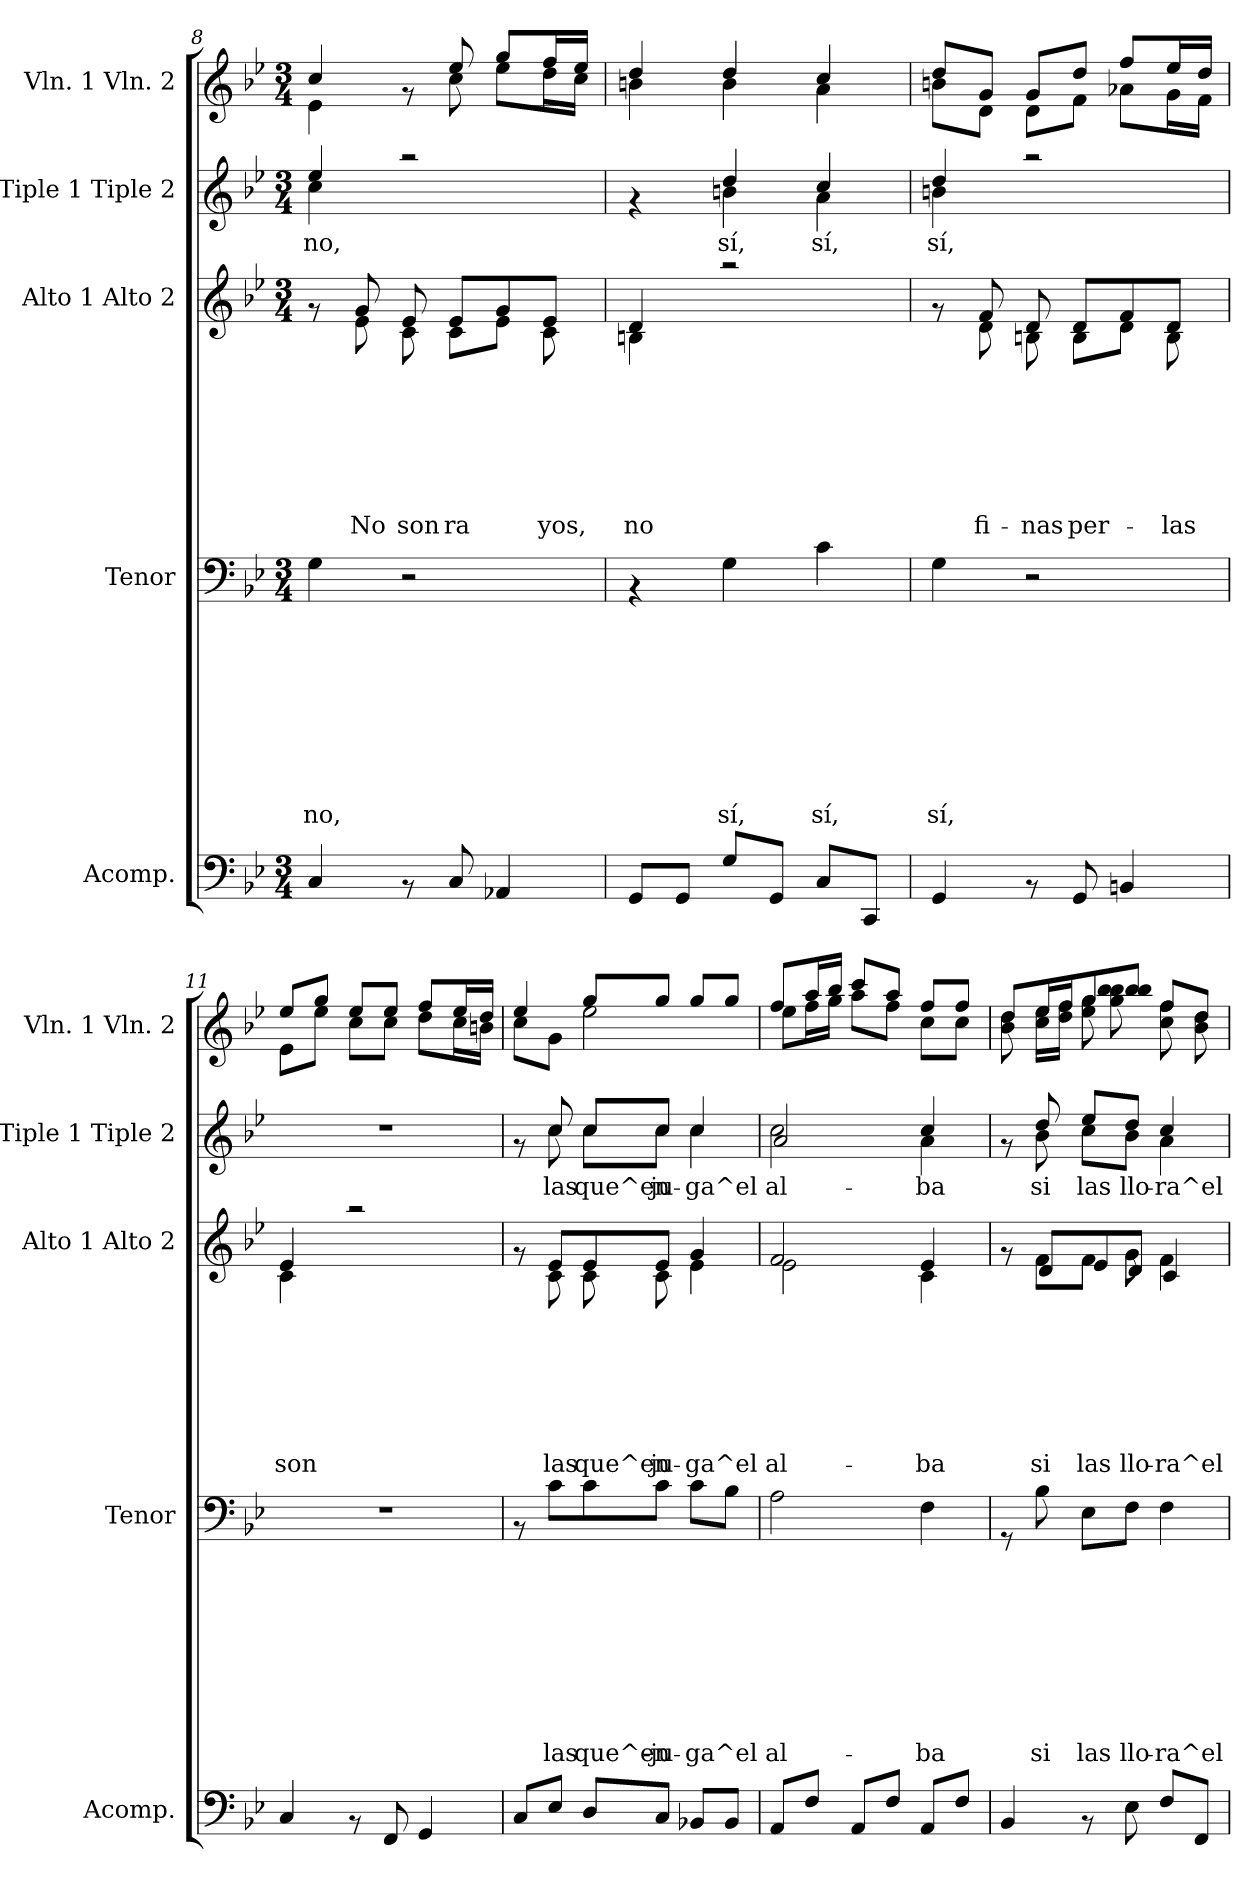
**kern	**kern	**text	**text	**text	**text	**text	**text	**text	**text	**text	**kern	**text	**text	**text	**text	**text	**text	**text	**kern	**text	**kern
*part5	*part4	*part4	*part4	*part4	*part4	*part4	*part4	*part4	*part4	*part4	*part3	*part3	*part3	*part3	*part3	*part3	*part3	*part3	*part2	*part2	*part1
*staff5	*staff4	*staff4	*staff4	*staff4	*staff4	*staff4	*staff4	*staff4	*staff4	*staff4	*staff3	*staff3	*staff3	*staff3	*staff3	*staff3	*staff3	*staff3	*staff2	*staff2	*staff1
*I"Acomp.	*I"Tenor	*	*	*	*	*	*	*	*	*	*I"Alto 1 Alto 2	*	*	*	*	*	*	*	*I"Tiple 1 Tiple 2	*	*I"Vln. 1 Vln. 2
*I'Acomp.	*I'Tenor	*	*	*	*	*	*	*	*	*	*I'Alto 1 Alto 2	*	*	*	*	*	*	*	*I'Tiple 1 Tiple 2	*	*I'Vln. 1 Vln. 2
*clefF4	*clefF4	*	*	*	*	*	*	*	*	*	*clefG2	*	*	*	*	*	*	*	*clefG2	*	*clefG2
*k[b-e-]	*k[b-e-]	*	*	*	*	*	*	*	*	*	*k[b-e-]	*	*	*	*	*	*	*	*k[b-e-]	*	*k[b-e-]
*B-:	*B-:	*	*	*	*	*	*	*	*	*	*B-:	*	*	*	*	*	*	*	*B-:	*	*B-:
*M3/4	*M3/4	*	*	*	*	*	*	*	*	*	*M3/4	*	*	*	*	*	*	*	*M3/4	*	*M3/4
=8	=8	=8	=8	=8	=8	=8	=8	=8	=8	=8	=8	=8	=8	=8	=8	=8	=8	=8	=8	=8	=8
!	!	!	!	!	!	!	!	!	!	!LO:LY:b	!	!	!	!	!	!	!	!	!	!LO:LY:b	!
*	*	*	*	*	*	*	*	*	*	*	*^	*	*	*	*	*	*	*	*^	*	*^
4C/	4G\	.	.	.	.	.	.	.	.	no,	8rf	8ryy	.	.	.	.	.	.	.	4ee-/	4cc\	no,	4cc/	4e-\
!	!	!	!	!	!	!	!	!	!	!	!	!	!	!	!	!	!	!	!LO:LY:b	!	!	!	!	!
.	.	.	.	.	.	.	.	.	.	.	8g/	8e-\	.	.	.	.	.	.	No	.	.	.	.	.
!	!	!	!	!	!	!	!	!	!	!	!	!	!	!	!	!	!	!	!LO:LY:b	!	!	!	!	!
8rAA	2r	.	.	.	.	.	.	.	.	.	8e-/	8c\	.	.	.	.	.	.	son	2raa	2ryy	.	8rf	8ryy
!	!	!	!	!	!	!	!	!	!	!	!	!	!	!	!	!	!	!	!LO:LY:b	!	!	!	!	!
8C/	.	.	.	.	.	.	.	.	.	.	8e-/L	8c\L	.	.	.	.	.	.	ra	.	.	.	8ee-/	8cc\
4AA-X/	.	.	.	.	.	.	.	.	.	.	8g/	8e-\J	.	.	.	.	.	.	.	.	.	.	8gg/L	8ee-\L
!	!	!	!	!	!	!	!	!	!	!	!	!	!	!	!	!	!	!	!LO:LY:b	!	!	!	!	!
.	.	.	.	.	.	.	.	.	.	.	8e-/J	8c\	.	.	.	.	.	.	yos,	.	.	.	16ff/L	16dd\L
.	.	.	.	.	.	.	.	.	.	.	.	.	.	.	.	.	.	.	.	.	.	.	16ee-/JJ	16cc\JJ
!!LO:PB:g=z	!!
=9	=9	=9	=9	=9	=9	=9	=9	=9	=9	=9	=9	=9	=9	=9	=9	=9	=9	=9	=9	=9	=9	=9	=9	=9
!	!	!	!	!	!	!	!	!	!	!	!	!	!	!	!	!	!	!	!LO:LY:b	!	!	!	!	!
8GG/L	4rAA	.	.	.	.	.	.	.	.	.	4d/	4Bn\	.	.	.	.	.	.	no	4rf	4ryy	.	4dd/	4bn\
8GG/J	.	.	.	.	.	.	.	.	.	.	.	.	.	.	.	.	.	.	.	.	.	.	.	.
!	!	!	!	!	!	!	!	!	!	!LO:LY:b	!	!	!	!	!	!	!	!	!	!	!	!LO:LY:b	!	!
8G/L	4G\	.	.	.	.	.	.	.	.	sí,	2raa	2ryy	.	.	.	.	.	.	.	4dd/	4bn\	sí,	4dd/	4b\
8GG/J	.	.	.	.	.	.	.	.	.	.	.	.	.	.	.	.	.	.	.	.	.	.	.	.
!	!	!	!	!	!	!	!	!	!	!LO:LY:b	!	!	!	!	!	!	!	!	!	!	!	!LO:LY:b	!	!
8C/L	4c\	.	.	.	.	.	.	.	.	sí,	.	.	.	.	.	.	.	.	.	4cc/	4a\	sí,	4cc/	4a\
8CC/J	.	.	.	.	.	.	.	.	.	.	.	.	.	.	.	.	.	.	.	.	.	.	.	.
=10	=10	=10	=10	=10	=10	=10	=10	=10	=10	=10	=10	=10	=10	=10	=10	=10	=10	=10	=10	=10	=10	=10	=10	=10
!	!	!	!	!	!	!	!	!	!	!LO:LY:b	!	!	!	!	!	!	!	!	!	!	!	!LO:LY:b	!	!
4GG/	4G\	.	.	.	.	.	.	.	.	sí,	8rf	8ryy	.	.	.	.	.	.	.	4dd/	4bn\	sí,	8dd/L	8bn\L
!	!	!	!	!	!	!	!	!	!	!	!	!	!	!	!	!	!	!	!LO:LY:b	!	!	!	!	!
.	.	.	.	.	.	.	.	.	.	.	8f/	8d\	.	.	.	.	.	.	fi-	.	.	.	8g/J	8d\J
!	!	!	!	!	!	!	!	!	!	!	!	!	!	!	!	!	!	!	!LO:LY:b	!	!	!	!	!
8rAA	2r	.	.	.	.	.	.	.	.	.	8d/	8Bn\	.	.	.	.	.	.	-nas	2raa	2ryy	.	8g/L	8d\L
!	!	!	!	!	!	!	!	!	!	!	!	!	!	!	!	!	!	!	!LO:LY:b	!	!	!	!	!
8GG/	.	.	.	.	.	.	.	.	.	.	8d/L	8B\L	.	.	.	.	.	.	per-	.	.	.	8dd/J	8f\J
4BBn/	.	.	.	.	.	.	.	.	.	.	8f/	8d\J	.	.	.	.	.	.	.	.	.	.	8ff/L	8a-X\L
!	!	!	!	!	!	!	!	!	!	!	!	!	!	!	!	!	!	!	!LO:LY:b	!	!	!	!	!
.	.	.	.	.	.	.	.	.	.	.	8d/J	8B\	.	.	.	.	.	.	-las	.	.	.	16ee-/L	16g\L
.	.	.	.	.	.	.	.	.	.	.	.	.	.	.	.	.	.	.	.	.	.	.	16dd/JJ	16f\JJ
*	*	*	*	*	*	*	*	*	*	*	*	*	*	*	*	*	*	*	*	*v	*v	*	*	*
=11	=11	=11	=11	=11	=11	=11	=11	=11	=11	=11	=11	=11	=11	=11	=11	=11	=11	=11	=11	=11	=11	=11	=11
!	!	!	!	!	!	!	!	!	!	!	!	!	!	!	!	!	!	!	!LO:LY:b	!	!	!	!
4C/	2.r	.	.	.	.	.	.	.	.	.	4e-/	4c\	.	.	.	.	.	.	son	2.r	.	8ee-/L	8e-\L
.	.	.	.	.	.	.	.	.	.	.	.	.	.	.	.	.	.	.	.	.	.	8gg/J	8ee-\J
8rAA	.	.	.	.	.	.	.	.	.	.	2raa	2ryy	.	.	.	.	.	.	.	.	.	8ee-/L	8cc\L
8FF/	.	.	.	.	.	.	.	.	.	.	.	.	.	.	.	.	.	.	.	.	.	8ee-/J	8cc\J
4GG/	.	.	.	.	.	.	.	.	.	.	.	.	.	.	.	.	.	.	.	.	.	8ff/L	8dd\L
.	.	.	.	.	.	.	.	.	.	.	.	.	.	.	.	.	.	.	.	.	.	16ee-/L	16cc\L
.	.	.	.	.	.	.	.	.	.	.	.	.	.	.	.	.	.	.	.	.	.	16dd/JJ	16bn\JJ
=12	=12	=12	=12	=12	=12	=12	=12	=12	=12	=12	=12	=12	=12	=12	=12	=12	=12	=12	=12	=12	=12	=12	=12
*	*	*	*	*	*	*	*	*	*	*	*	*	*	*	*	*	*	*	*	*^	*	*	*
8C/L	8rAA	.	.	.	.	.	.	.	.	.	8rf	8ryy	.	.	.	.	.	.	.	8rf	8ryy	.	4ee-/	8cc\L
!	!	!	!	!	!	!	!	!	!	!LO:LY:b	!	!	!	!	!	!	!	!	!LO:LY:b	!	!	!LO:LY:b	!	!
8E-/J	8c\L	.	.	.	.	.	.	.	.	las	8e-/L	8c\	.	.	.	.	.	.	las	8cc/	8cc\	las	.	8g\J
!	!	!	!	!	!	!	!	!	!	!LO:LY:b	!	!	!	!	!	!	!	!	!LO:LY:b	!	!	!LO:LY:b	!	!
8D/L	8c\	.	.	.	.	.	.	.	.	que^en-	8e-/	8c\	.	.	.	.	.	.	que^en	8cc/L	8cc\L	que^en	8gg/L	2ee-\
!	!	!	!	!	!	!	!	!	!	!LO:LY:b	!	!	!	!	!	!	!	!	!LO:LY:b	!	!	!LO:LY:b	!	!
8C/J	8c\J	.	.	.	.	.	.	.	.	-ju-	8e-/J	8c\	.	.	.	.	.	.	ju-	8cc/J	8cc\J	ju-	8gg/J	.
!	!	!	!	!	!	!	!	!	!	!LO:LY:b	!	!	!	!	!	!	!	!	!LO:LY:b	!	!	!LO:LY:b	!	!
8BB-X/L	8c\L	.	.	.	.	.	.	.	.	-ga^el	4g/	4e-\	.	.	.	.	.	.	-ga^el	4cc/	4cc\	-ga^el	8gg/L	.
8BB-/J	8B-\J	.	.	.	.	.	.	.	.	.	.	.	.	.	.	.	.	.	.	.	.	.	8gg/J	.
!!LO:LB:g=z	!!
=13	=13	=13	=13	=13	=13	=13	=13	=13	=13	=13	=13	=13	=13	=13	=13	=13	=13	=13	=13	=13	=13	=13	=13	=13
!	!	!	!	!	!	!	!	!	!	!LO:LY:b	!	!	!	!	!	!	!	!	!LO:LY:b	!	!	!LO:LY:b	!	!
8AA/L	2A\	.	.	.	.	.	.	.	.	al-	2f/	2e-\	.	.	.	.	.	.	al-	2cc\	2a/	al-	8ff/L	8ee-\L
8F/J	.	.	.	.	.	.	.	.	.	.	.	.	.	.	.	.	.	.	.	.	.	.	16aa/L	16ff\L
.	.	.	.	.	.	.	.	.	.	.	.	.	.	.	.	.	.	.	.	.	.	.	16bb-/JJ	16gg\JJ
8AA/L	.	.	.	.	.	.	.	.	.	.	.	.	.	.	.	.	.	.	.	.	.	.	8ccc/L	8aa\L
8F/J	.	.	.	.	.	.	.	.	.	.	.	.	.	.	.	.	.	.	.	.	.	.	8aa/J	8ff\J
!	!	!	!	!	!	!	!	!	!	!LO:LY:b	!	!	!	!	!	!	!	!	!LO:LY:b	!	!	!LO:LY:b	!	!
8AA/L	4F\	.	.	.	.	.	.	.	.	-ba	4e-/	4c\	.	.	.	.	.	.	-ba	4cc/	4a\	-ba	8ff/L	8cc\L
8F/J	.	.	.	.	.	.	.	.	.	.	.	.	.	.	.	.	.	.	.	.	.	.	8ff/J	8cc\J
=14	=14	=14	=14	=14	=14	=14	=14	=14	=14	=14	=14	=14	=14	=14	=14	=14	=14	=14	=14	=14	=14	=14	=14	=14
4BB-/	8rGG	.	.	.	.	.	.	.	.	.	8rf	8ryy	.	.	.	.	.	.	.	8rf	8ryy	.	8dd/L	8b-\ 8dd\
!	!	!	!	!	!	!	!	!	!	!LO:LY:b	!	!	!	!	!	!	!	!	!LO:LY:b	!	!	!LO:LY:b	!	!
.	8B-\	.	.	.	.	.	.	.	.	si	8f\L	8d/L	.	.	.	.	.	.	-si	8dd/	8b-\	si	16ee-/L	16cc\ 16ee-\LL
.	.	.	.	.	.	.	.	.	.	.	.	.	.	.	.	.	.	.	.	.	.	.	16ff/J	16dd\ 16ff\JJ
!	!	!	!	!	!	!	!	!	!	!LO:LY:b	!	!	!	!	!	!	!	!	!LO:LY:b	!	!	!LO:LY:b	!	!
8rAA	8E-\L	.	.	.	.	.	.	.	.	las	8f\J	8e-/	.	.	.	.	.	.	las	8ee-/L	8cc\L	las	8gg/	8ee-\ 8gg\
!	!	!	!	!	!	!	!	!	!	!LO:LY:b	!	!	!	!	!	!	!	!	!LO:LY:b	!	!	!LO:LY:b	!	!
8E-\	8F\J	.	.	.	.	.	.	.	.	llo-	8g\	8d/J	.	.	.	.	.	.	llo-	8dd/J	8b-\J	llo-	8bb-/ 8bb-/J	8gg\ 8bb-\ 8bb-\
!	!	!	!	!	!	!	!	!	!	!LO:LY:b	!	!	!	!	!	!	!	!	!LO:LY:b	!	!	!LO:LY:b	!	!
8F/L	4F\	.	.	.	.	.	.	.	.	-ra^el	4f\	4c/	.	.	.	.	.	.	ra^el	4cc/	4a\	-ra^el	8ff/L	8cc\ 8ff\
8FF/J	.	.	.	.	.	.	.	.	.	.	.	.	.	.	.	.	.	.	.	.	.	.	8dd/J	8b-\ 8dd\
*	*	*	*	*	*	*	*	*	*	*	*v	*v	*	*	*	*	*	*	*	*	*	*	*v	*v
*	*	*	*	*	*	*	*	*	*	*	*	*	*	*	*	*	*	*	*v	*v	*	*
=	=	=	=	=	=	=	=	=	=	=	=	=	=	=	=	=	=	=	=	=	=
*-	*-	*-	*-	*-	*-	*-	*-	*-	*-	*-	*-	*-	*-	*-	*-	*-	*-	*-	*-	*-	*-
